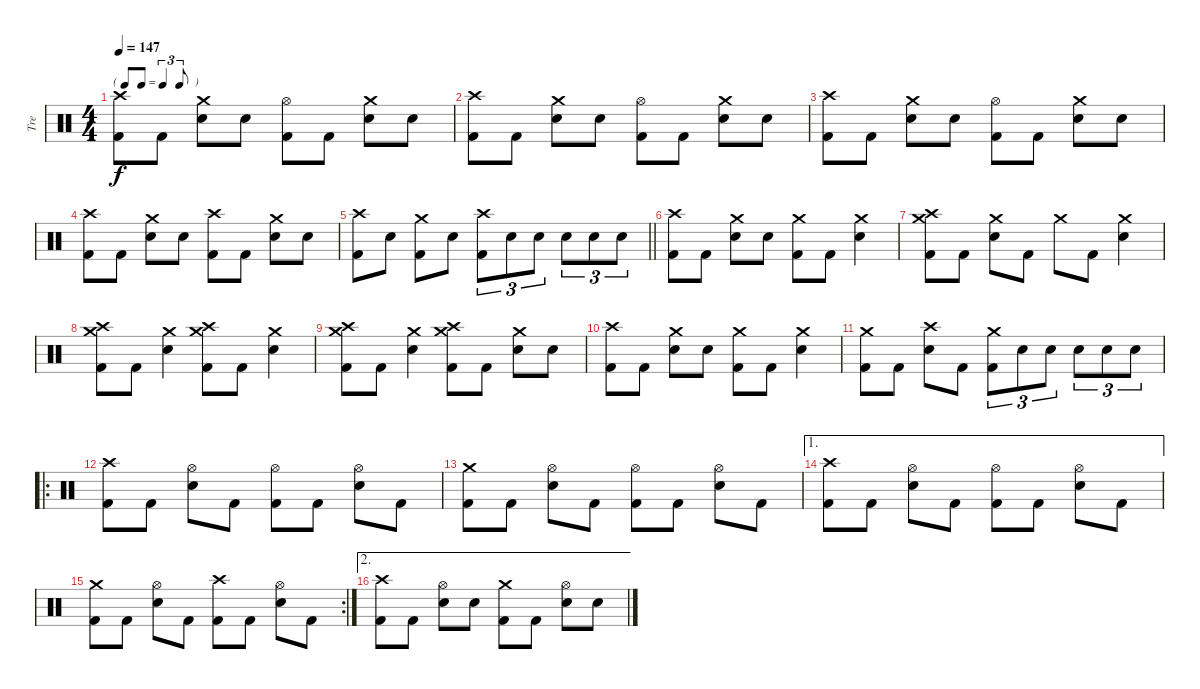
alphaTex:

\track ("Tre " "Tre ") {instrument percussion}
\staff {score}
\articulation defaults
\ts (4 4)
\tf triplet8th
\tempo 147
\clef neutral
\ks c
("Crash high (hit)" "Kick (hit) 2").8{dy f} "Kick (hit) 2".8 ("Crash medium (hit)" "Electric Snare (hit)").8 "Electric Snare (hit)".8 ("Hi-Hat (open)" "Kick (hit) 2").8 "Kick (hit) 2".8 ("Crash medium (hit)" "Electric Snare (hit)").8 "Electric Snare (hit)".8 |
("Crash high (hit)" "Kick (hit) 2").8 "Kick (hit) 2".8 ("Crash medium (hit)" "Electric Snare (hit)").8 "Electric Snare (hit)".8 ("Hi-Hat (open)" "Kick (hit) 2").8 "Kick (hit) 2".8 ("Crash medium (hit)" "Electric Snare (hit)").8 "Electric Snare (hit)".8 |
("Crash high (hit)" "Kick (hit) 2").8 "Kick (hit) 2".8 ("Crash medium (hit)" "Electric Snare (hit)").8 "Electric Snare (hit)".8 ("Hi-Hat (open)" "Kick (hit) 2").8 "Kick (hit) 2".8 ("Crash medium (hit)" "Electric Snare (hit)").8 "Electric Snare (hit)".8 |
("Crash high (hit)" "Kick (hit) 2").8 "Kick (hit) 2".8 ("Crash medium (hit)" "Electric Snare (hit)").8 "Electric Snare (hit)".8 ("Crash high (hit)" "Kick (hit) 2").8 "Kick (hit) 2".8 ("Crash medium (hit)" "Electric Snare (hit)").8 "Electric Snare (hit)".8 |
\barLineRight lightlight
("Crash high (hit)" "Kick (hit) 2").8 "Electric Snare (hit)".8 ("Crash medium (hit)" "Kick (hit) 2").8 "Electric Snare (hit)".8 ("Crash high (hit)" "Kick (hit) 2").8{tu (3 2)} "Electric Snare (hit)".8{tu (3 2)} "Electric Snare (hit)".8{tu (3 2)} "Electric Snare (hit)".8{tu (3 2)} "Electric Snare (hit)".8{tu (3 2)} "Electric Snare (hit)".8{tu (3 2)} |
("Crash high (hit)" "Kick (hit) 2").8 "Kick (hit) 2".8 ("Crash medium (hit)" "Electric Snare (hit)").8 "Electric Snare (hit)".8 ("Crash medium (hit)" "Kick (hit) 2").8 "Kick (hit) 2".8 ("Crash medium (hit)" "Electric Snare (hit)").4 |
("Crash medium (hit)" "Crash high (hit)" "Kick (hit) 2").8 "Kick (hit) 2".8 ("Crash medium (hit)" "Electric Snare (hit)").8 "Kick (hit) 2".8 "Crash medium (hit)".8 "Kick (hit) 2".8 ("Crash medium (hit)" "Electric Snare (hit)").4 |
("Crash medium (hit)" "Crash high (hit)" "Kick (hit) 2").8 "Kick (hit) 2".8 ("Crash medium (hit)" "Electric Snare (hit)").4 ("Crash medium (hit)" "Crash high (hit)" "Kick (hit) 2").8 "Kick (hit) 2".8 ("Crash medium (hit)" "Electric Snare (hit)").4 |
("Crash medium (hit)" "Crash high (hit)" "Kick (hit) 2").8 "Kick (hit) 2".8 ("Crash medium (hit)" "Electric Snare (hit)").4 ("Crash medium (hit)" "Crash high (hit)" "Kick (hit) 2").8 "Kick (hit) 2".8 ("Crash medium (hit)" "Electric Snare (hit)").8 "Electric Snare (hit)".8 |
("Crash high (hit)" "Kick (hit) 2").8 "Kick (hit) 2".8 ("Crash medium (hit)" "Electric Snare (hit)").8 "Electric Snare (hit)".8 ("Crash medium (hit)" "Kick (hit) 2").8 "Kick (hit) 2".8 ("Crash medium (hit)" "Electric Snare (hit)").4 |
("Crash medium (hit)" "Kick (hit) 2").8 "Kick (hit) 2".8 ("Crash high (hit)" "Electric Snare (hit)").8 "Kick (hit) 2".8 ("Crash medium (hit)" "Kick (hit) 2").8{tu (3 2)} "Electric Snare (hit)".8{tu (3 2)} "Electric Snare (hit)".8{tu (3 2)} "Electric Snare (hit)".8{tu (3 2)} "Electric Snare (hit)".8{tu (3 2)} "Electric Snare (hit)".8{tu (3 2)} |
\ro
("Crash high (hit)" "Kick (hit) 2").8 "Kick (hit) 2".8 ("Hi-Hat (open)" "Electric Snare (hit)").8 "Kick (hit) 2".8 ("Hi-Hat (open)" "Kick (hit) 2").8 "Kick (hit) 2".8 ("Hi-Hat (open)" "Electric Snare (hit)").8 "Kick (hit) 2".8 |
("Crash medium (hit)" "Kick (hit) 2").8 "Kick (hit) 2".8 ("Hi-Hat (open)" "Electric Snare (hit)").8 "Kick (hit) 2".8 ("Hi-Hat (open)" "Kick (hit) 2").8 "Kick (hit) 2".8 ("Hi-Hat (open)" "Electric Snare (hit)").8 "Kick (hit) 2".8 |
\ae 1
("Crash high (hit)" "Kick (hit) 2").8 "Kick (hit) 2".8 ("Hi-Hat (open)" "Electric Snare (hit)").8 "Kick (hit) 2".8 ("Hi-Hat (open)" "Kick (hit) 2").8 "Kick (hit) 2".8 ("Hi-Hat (open)" "Electric Snare (hit)").8 "Kick (hit) 2".8 |
\rc 2
("Crash medium (hit)" "Kick (hit) 2").8 "Kick (hit) 2".8 ("Hi-Hat (open)" "Electric Snare (hit)").8 "Kick (hit) 2".8 ("Crash high (hit)" "Kick (hit) 2").8 "Kick (hit) 2".8 ("Hi-Hat (open)" "Electric Snare (hit)").8 "Kick (hit) 2".8 |
\ae 2
("Crash high (hit)" "Kick (hit) 2").8 "Kick (hit) 2".8 ("Hi-Hat (open)" "Electric Snare (hit)").8 "Electric Snare (hit)".8 ("Crash medium (hit)" "Kick (hit) 2").8 "Kick (hit) 2".8 ("Hi-Hat (open)" "Electric Snare (hit)").8 "Electric Snare (hit)".8
